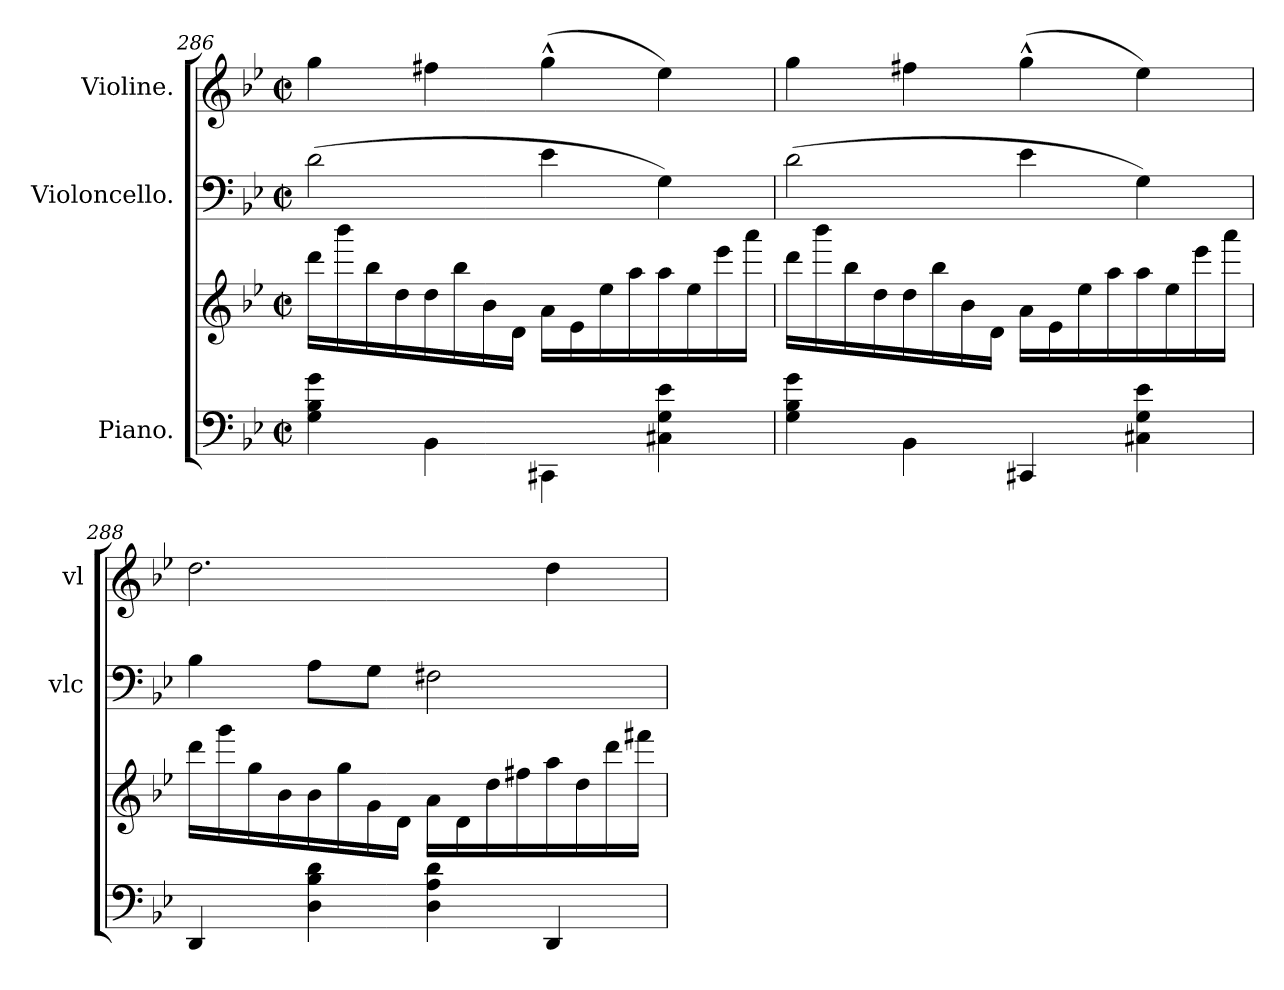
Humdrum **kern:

**kern	**kern	**kern	**kern
*part3	*part3	*part2	*part1
*staff4	*staff3	*staff2	*staff1
*I"Piano.	*	*I"Violoncello.	*I"Violine.
*	*	*I'vlc	*I'vl
*clefF4	*clefG2	*clefF4	*clefG2
*k[b-e-]	*k[b-e-]	*k[b-e-]	*k[b-e-]
*g:	*g:	*g:	*g:
*M2/2	*M2/2	*M2/2	*M2/2
*met(c|)	*met(c|)	*met(c|)	*met(c|)
=286	=286	=286	=286
4G\ 4B-\ 4g\	16ddd\LL	(2d\	4gg\
.	16bbb-\	.	.
.	16bb-\	.	.
.	16dd\	.	.
4BB-\	16dd\	.	4ff#X\
.	16bb-\	.	.
.	16b-\	.	.
.	16d\JJ	.	.
4CC#X\	16a\LL	4e-\	(4gg^^\
.	16e-\	.	.
.	16ee-\	.	.
.	16aa\	.	.
4C#X\ 4G\ 4e-\	16aa\	4G\)	4ee-\)
.	16ee-\	.	.
.	16eee-\	.	.
.	16aaa\JJ	.	.
=287	=287	=287	=287
4G\ 4B-\ 4g\	16ddd\LL	(2d\	4gg\
.	16bbb-\	.	.
.	16bb-\	.	.
.	16dd\	.	.
4BB-\	16dd\	.	4ff#X\
.	16bb-\	.	.
.	16b-\	.	.
.	16d\JJ	.	.
4CC#X/	16a\LL	4e-\	(4gg^^\
.	16e-\	.	.
.	16ee-\	.	.
.	16aa\	.	.
4C#X\ 4G\ 4e-\	16aa\	4G\)	4ee-\)
.	16ee-\	.	.
.	16eee-\	.	.
.	16aaa\JJ	.	.
=288	=288	=288	=288
4DD/	16ddd\LL	4B-\	2.dd\
.	16ggg\	.	.
.	16gg\	.	.
.	16b-\	.	.
4D\ 4B-\ 4d\	16b-\	8A\L	.
.	16gg\	.	.
.	16g\	8G\J	.
.	16d\JJ	.	.
4D\ 4A\ 4d\	16a\LL	2F#X\	.
.	16d\	.	.
.	16dd\	.	.
.	16ff#X\	.	.
4DD/	16aa\	.	4dd\
.	16dd\	.	.
.	16ddd\	.	.
.	16fff#X\JJ	.	.
=	=	=	=
*-	*-	*-	*-
